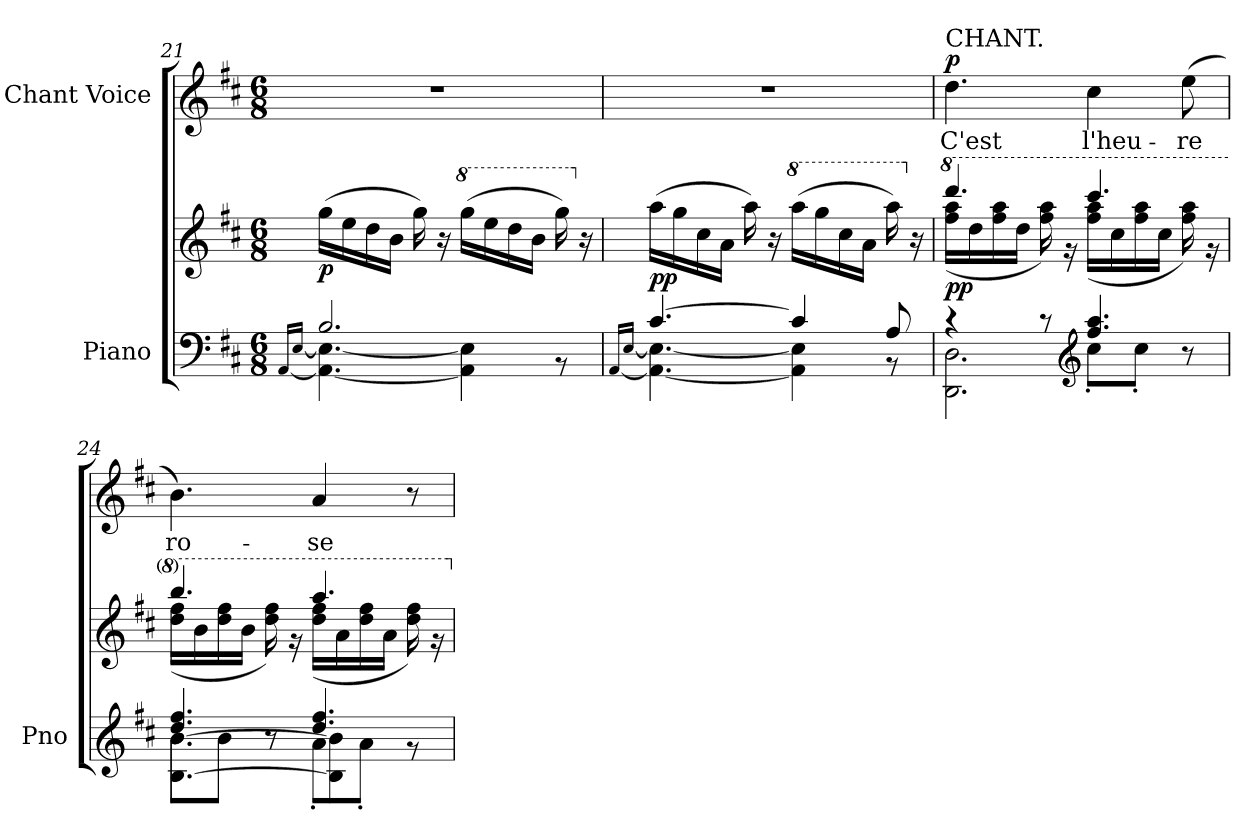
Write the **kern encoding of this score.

**kern	**kern	**dynam	**kern	**text	**dynam
*part2	*part2	*part2	*part1	*part1	*part1
*staff3	*staff2	*staff2/3	*staff1	*staff1	*staff1
*I"Piano	*	*	*I"Chant Voice	*	*
*I'Pno	*	*	*	*	*
*clefF4	*clefG2	*	*clefG2	*	*
*k[f#c#]	*k[f#c#]	*	*k[f#c#]	*	*
*M6/8	*M6/8	*	*M6/8	*	*
=21	=21	=21	=21	=21	=21
*^	*	*	*	*	*
.	[<16qAA/LL	.	.	.	.	.
.	[<16qE/JJ	.	.	.	.	.
!	!	!	!LO:DY:b	!	!	!
2.B/	4.AA\_ 4.E\_	(16gg\LL	p	2.r	.	.
.	.	16ee\	.	.	.	.
.	.	16dd\	.	.	.	.
.	.	16b\JJ	.	.	.	.
.	.	16gg\)	.	.	.	.
.	.	16r	.	.	.	.
*	*	*8va	*	*	*	*
.	4AA\] 4E\]	(16ggg\LL	.	.	.	.
.	.	16eee\	.	.	.	.
.	.	16ddd\	.	.	.	.
.	.	16bb\JJ	.	.	.	.
.	8r	16ggg\)	.	.	.	.
*	*	*X8va	*	*	*	*
.	.	16r	.	.	.	.
=22	=22	=22	=22	=22	=22	=22
.	[<16qAA/LL	.	.	.	.	.
.	[<16qE/JJ	.	.	.	.	.
!	!	!	!LO:DY:b	!	!	!
[4.c#/	4.AA\_ 4.E\_	(16aa\LL	pp	2.r	.	.
.	.	16gg\	.	.	.	.
.	.	16cc#\	.	.	.	.
.	.	16a\JJ	.	.	.	.
.	.	16aa\)	.	.	.	.
.	.	16r	.	.	.	.
*	*	*8va	*	*	*	*
4c#/]	4AA\] 4E\]	(16aaa\LL	.	.	.	.
.	.	16ggg\	.	.	.	.
.	.	16ccc#\	.	.	.	.
.	.	16aa\JJ	.	.	.	.
8A/	8r	16aaa\)	.	.	.	.
*	*	*X8va	*	*	*	*
.	.	16r	.	.	.	.
=23	=23	=23	=23	=23	=23	=23
*	*^	*	*	*	*	*
*	*	*	*8va	*	*	*	*
*	*	*	*^	*	*	*	*
!	!	!	!	!	!	!LO:TX:a:t=CHANT.	!	!
!	!	!	!	!	!LO:DY:b	!	!	!LO:DY:a
4r	4ryy	2.DD\ 2.D\	4.dddd/	(>16fff#\ 16aaa\LL	pp	4.dd\	C'est	p
.	.	.	.	16ddd\	.	.	.	.
.	.	.	.	16fff#\ 16aaa\	.	.	.	.
.	.	.	.	16ddd\JJ	.	.	.	.
8r	8ryy	.	.	16fff#\ 16aaa\)	.	.	.	.
.	.	.	.	16r	.	.	.	.
*clefG2	*	*	*	*	*	*	*	*
4.ff#/ 4.aa/	8cc#'\L	.	4.cccc#/	(>16fff#\ 16aaa\LL	.	4cc#\	l'heu-	.
.	.	.	.	16ccc#\	.	.	.	.
.	8cc#'\J	.	.	16fff#\ 16aaa\	.	.	.	.
.	.	.	.	16ccc#\JJ	.	.	.	.
.	8r	.	.	16fff#\ 16aaa\)	.	(8ee\	-re	.
.	.	.	.	16r	.	.	.	.
=24	=24	=24	=24	=24	=24	=24	=24	=24
4.dd/ 4.ff#/	8b\L	[4.B\ [4.b\	4.bbb/	(>16ddd\ 16fff#\LL	.	4.b\)	ro-	.
.	.	.	.	16bb\	.	.	.	.
.	8b\J	.	.	16ddd\ 16fff#\	.	.	.	.
.	.	.	.	16bb\JJ	.	.	.	.
.	8r	.	.	16ddd\ 16fff#\)	.	.	.	.
.	.	.	.	16r	.	.	.	.
4.dd/ 4.ff#/	8a'\L	4B\] 4b\]	4.aaa/	(>16ddd\ 16fff#\LL	.	4a/	-se	.
.	.	.	.	16aa\	.	.	.	.
.	8a'\J	.	.	16ddd\ 16fff#\	.	.	.	.
.	.	.	.	16aa\JJ	.	.	.	.
.	8r	8ryy	.	16ddd\ 16fff#\)	.	8r	.	.
.	.	.	.	16r	.	.	.	.
*v	*v	*v	*	*	*	*	*	*
*	*X8va	*	*	*	*	*
*	*v	*v	*	*	*	*
=	=	=	=	=	=
*-	*-	*-	*-	*-	*-
